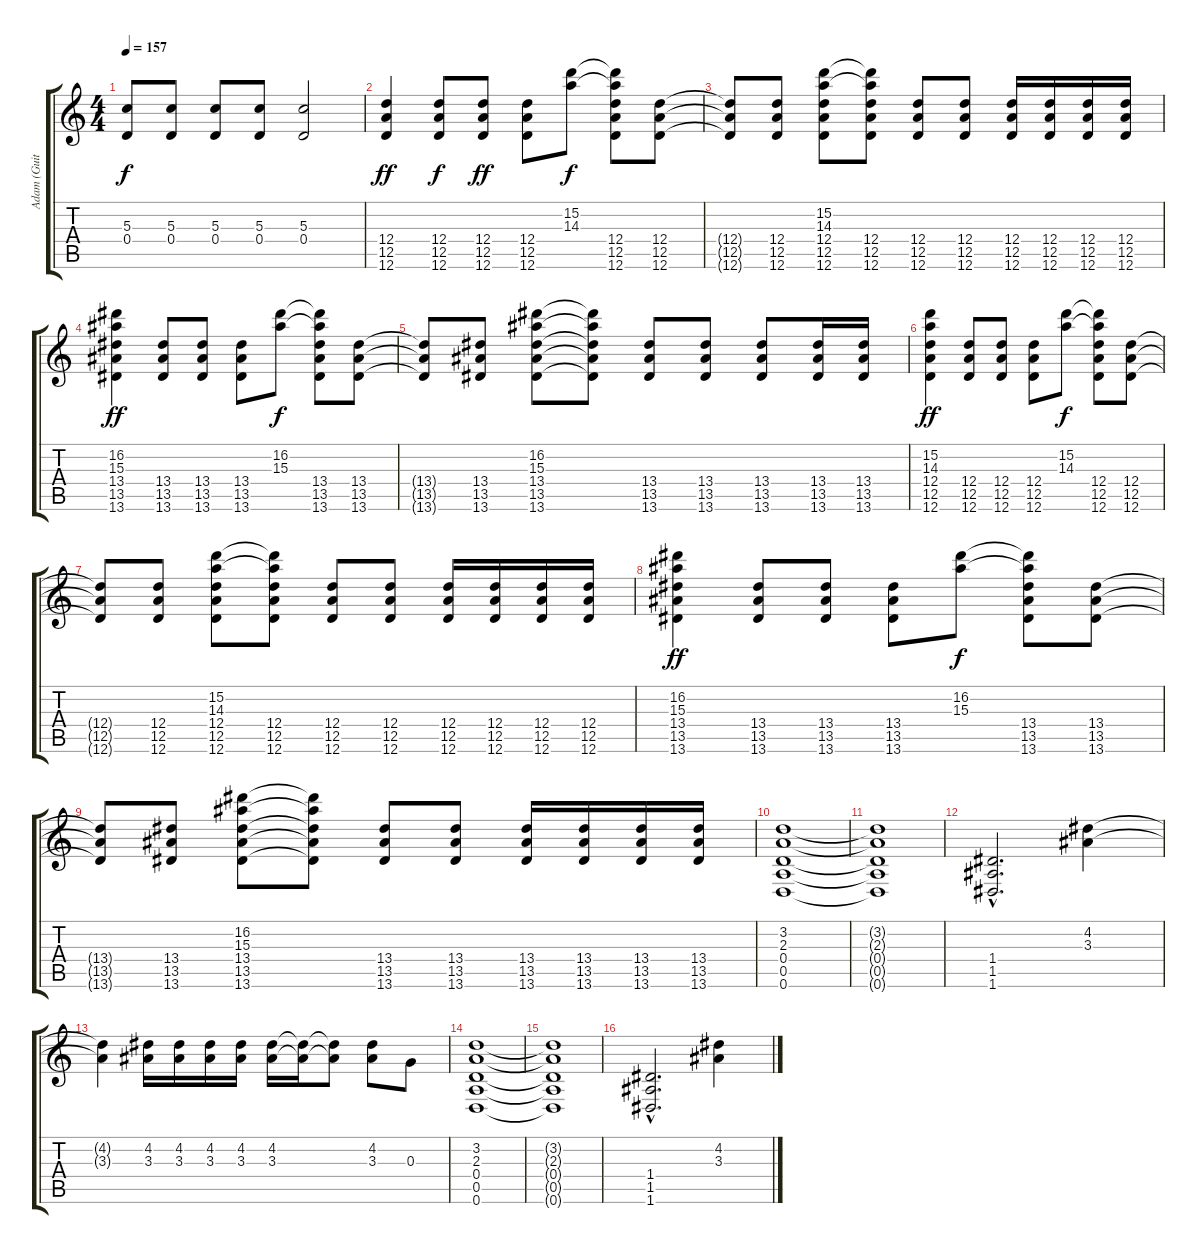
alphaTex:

\track ("Adam (Guitar)" "Adam (Guit") {instrument distortionguitar}
\staff {score tabs}
\tuning (E4 B3 G3 D3 A2 D2) {hide}
\ts (4 4)
\tempo 157
\clef g2
\ks c
(5.3{t} 0.4{t}).8{dy f} (5.3 0.4).8 (5.3 0.4).8 (5.3 0.4).8 (5.3 0.4).2 |
(12.4 12.5 12.6).4{dy ff instrument distortionguitar} (12.4 12.5 12.6).8{dy f} (12.4 12.5 12.6).8{dy ff} (12.4 12.5 12.6).8 (15.2 14.3).8{dy f} (15.2{t} 14.3{t} 12.4 12.5 12.6).8 (12.4 12.5 12.6).8 |
(12.4{t} 12.5{t} 12.6{t}).8 (12.4 12.5 12.6).8 (15.2 14.3 12.4 12.5 12.6).8 (15.2{t} 14.3{t} 12.4 12.5 12.6).8 (12.4 12.5 12.6).8 (12.4 12.5 12.6).8 (12.4 12.5 12.6).16 (12.4 12.5 12.6).16 (12.4 12.5 12.6).16 (12.4 12.5 12.6).16 |
(16.2 15.3 13.4 13.5 13.6).4{dy ff instrument distortionguitar} (13.4 13.5 13.6).8 (13.4 13.5 13.6).8 (13.4 13.5 13.6).8 (16.2 15.3).8{dy f} (16.2{t} 15.3{t} 13.4 13.5 13.6).8 (13.4 13.5 13.6).8 |
(13.4{t} 13.5{t} 13.6{t}).8 (13.4 13.5 13.6).8 (16.2 15.3 13.4 13.5 13.6).8 (16.2{t} 15.3{t} 13.4{t} 13.5{t} 13.6{t}).8 (13.4 13.5 13.6).8 (13.4 13.5 13.6).8 (13.4 13.5 13.6).8 (13.4 13.5 13.6).16 (13.4 13.5 13.6).16 |
(15.2 14.3 12.4 12.5 12.6).4{dy ff instrument distortionguitar} (12.4 12.5 12.6).8 (12.4 12.5 12.6).8 (12.4 12.5 12.6).8 (15.2 14.3).8{dy f} (15.2{t} 14.3{t} 12.4 12.5 12.6).8 (12.4 12.5 12.6).8 |
(12.4{t} 12.5{t} 12.6{t}).8 (12.4 12.5 12.6).8 (15.2 14.3 12.4 12.5 12.6).8 (15.2{t} 14.3{t} 12.4 12.5 12.6).8 (12.4 12.5 12.6).8 (12.4 12.5 12.6).8 (12.4 12.5 12.6).16 (12.4 12.5 12.6).16 (12.4 12.5 12.6).16 (12.4 12.5 12.6).16 |
(16.2 15.3 13.4 13.5 13.6).4{dy ff instrument distortionguitar} (13.4 13.5 13.6).8 (13.4 13.5 13.6).8 (13.4 13.5 13.6).8 (16.2 15.3).8{dy f} (16.2{t} 15.3{t} 13.4 13.5 13.6).8 (13.4 13.5 13.6).8 |
(13.4{t} 13.5{t} 13.6{t}).8 (13.4 13.5 13.6).8 (16.2 15.3 13.4 13.5 13.6).8 (16.2{t} 15.3{t} 13.4{t} 13.5{t} 13.6{t}).8 (13.4 13.5 13.6).8 (13.4 13.5 13.6).8 (13.4 13.5 13.6).16 (13.4 13.5 13.6).16 (13.4 13.5 13.6).16 (13.4 13.5 13.6).16 |
(3.2 2.3 0.4 0.5 0.6).1 |
(3.2{t} 2.3{t} 0.4{t} 0.5{t} 0.6{t}).1 |
(1.4{hac} 1.5{hac} 1.6{hac}).2{d} (4.2 3.3).4 |
(4.2{t} 3.3{t}).4 (4.2 3.3).16 (4.2 3.3).16 (4.2 3.3).16 (4.2 3.3).16 (4.2 3.3).16 (4.2{t} 3.3{t}).16 (4.2{t} 3.3{t}).8 (4.2 3.3).8 0.3.8 |
(3.2 2.3 0.4 0.5 0.6).1 |
(3.2{t} 2.3{t} 0.4{t} 0.5{t} 0.6{t}).1 |
(1.4{hac} 1.5{hac} 1.6{hac}).2{d} (4.2 3.3).4
